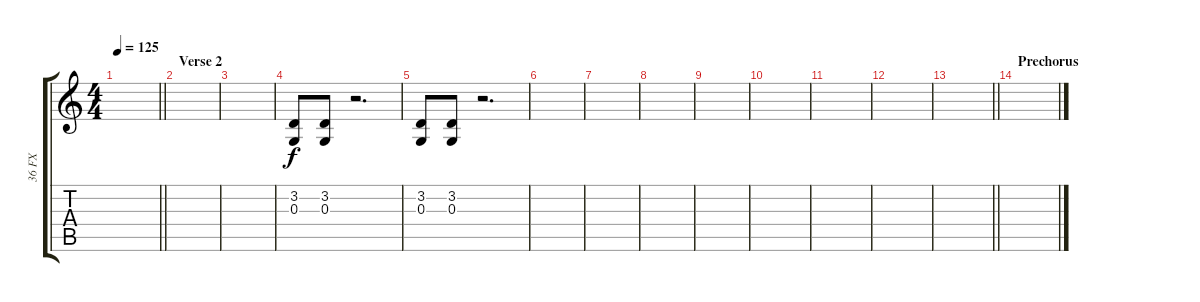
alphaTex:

\track ("36 FX" "36 FX") {instrument guitarfretnoise}
\staff {score tabs}
\tuning (E4 B3 G3 D3 A2 E2) {hide}
\ts (4 4)
\tempo 125
\clef g2
\barLineRight lightlight
\ks c
|
\section ("" "Verse 2")
|
|
(3.2 0.3).8 (3.2 0.3).8 r.2{d} |
(3.2 0.3).8 (3.2 0.3).8 r.2{d} |
|
|
|
|
|
|
|
\barLineRight lightlight
|
\section ("" "Prechorus")
